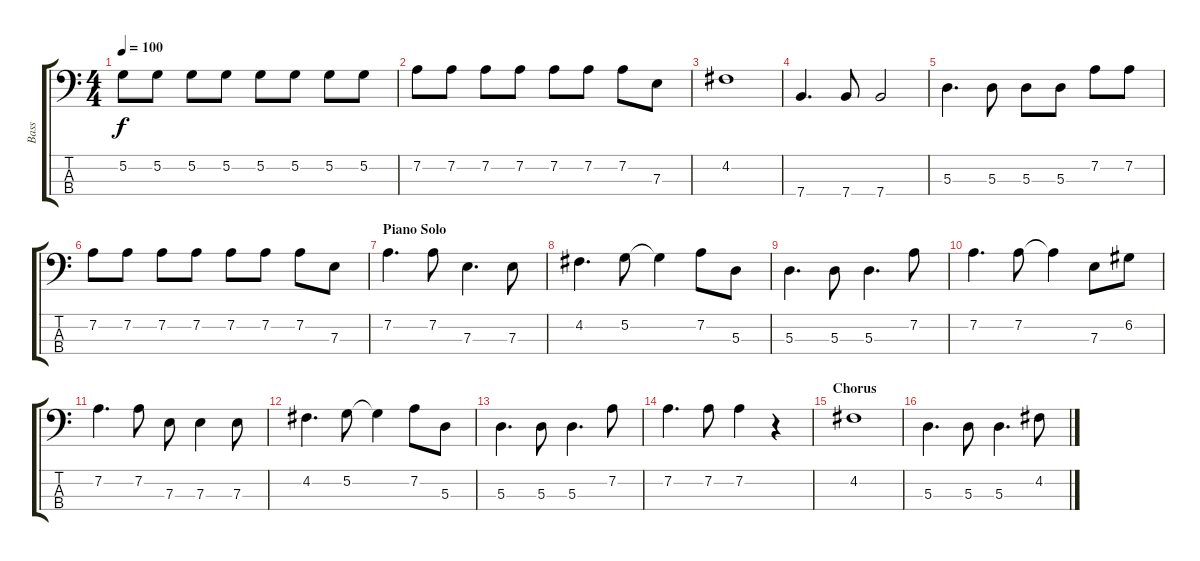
\track ("Bass" "Bass") {instrument electricbasspick}
\staff {score tabs}
\tuning (G2 D2 A1 E1) {hide}
\ts (4 4)
\tempo 100
\clef f4
\ks c
5.2.8{dy f} 5.2.8 5.2.8 5.2.8 5.2.8 5.2.8 5.2.8 5.2.8 |
7.2.8 7.2.8 7.2.8 7.2.8 7.2.8 7.2.8 7.2.8 7.3.8 |
4.2.1 |
7.4.4{d} 7.4.8 7.4.2 |
5.3.4{d} 5.3.8 5.3.8 5.3.8 7.2.8 7.2.8 |
7.2.8 7.2.8 7.2.8 7.2.8 7.2.8 7.2.8 7.2.8 7.3.8 |
\section ("" "Piano Solo")
7.2.4{d} 7.2.8 7.3.4{d} 7.3.8 |
4.2.4{d} 5.2.8 5.2{t}.4 7.2.8 5.3.8 |
5.3.4{d} 5.3.8 5.3.4{d} 7.2.8 |
7.2.4{d} 7.2.8 7.2{t}.4 7.3.8 6.2.8 |
7.2.4{d} 7.2.8 7.3.8 7.3.4 7.3.8 |
4.2.4{d} 5.2.8 5.2{t}.4 7.2.8 5.3.8 |
5.3.4{d} 5.3.8 5.3.4{d} 7.2.8 |
7.2.4{d} 7.2.8 7.2.4 r.4 |
\section ("" "Chorus")
4.2.1 |
5.3.4{d} 5.3.8 5.3.4{d} 4.2.8
